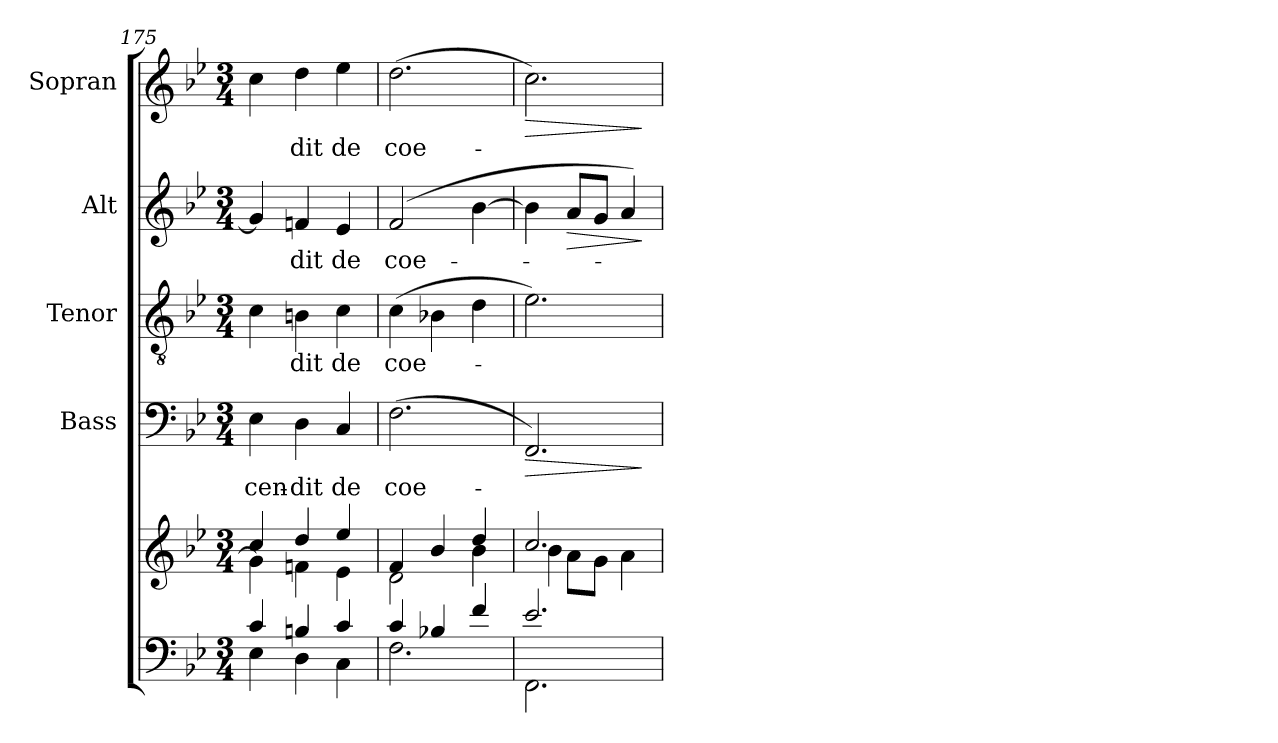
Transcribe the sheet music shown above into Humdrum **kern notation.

**kern	**kern	**kern	**text	**dynam	**kern	**text	**kern	**text	**dynam	**kern	**text	**dynam
*part5	*part5	*part4	*part4	*part4	*part3	*part3	*part2	*part2	*part2	*part1	*part1	*part1
*staff6	*staff5	*staff4	*staff4	*staff4	*staff3	*staff3	*staff2	*staff2	*staff2	*staff1	*staff1	*staff1
*	*	*I"Bass	*	*	*I"Tenor	*	*I"Alt	*	*	*I"Sopran	*	*
*	*	*I'B.	*	*	*I'T.	*	*I'A.	*	*	*I'S.	*	*
*clefF4	*clefG2	*clefF4	*	*	*clefGv2	*	*clefG2	*	*	*clefG2	*	*
*k[b-e-]	*k[b-e-]	*k[b-e-]	*	*	*k[b-e-]	*	*k[b-e-]	*	*	*k[b-e-]	*	*
*B-:	*B-:	*B-:	*	*	*B-:	*	*B-:	*	*	*B-:	*	*
*M3/4	*M3/4	*M3/4	*	*	*M3/4	*	*M3/4	*	*	*M3/4	*	*
=175	=175	=175	=175	=175	=175	=175	=175	=175	=175	=175	=175	=175
*^	*^	*	*	*	*	*	*	*	*	*	*	*
!	!	!	!	!	!LO:LY:b	!	!	!	!	!	!	!	!	!
4c/	4E-\	4cc/	4g\]	4E-\	-cen-	.	4c\	.	4g/]	.	.	4cc\	.	.
!	!	!	!	!	!LO:LY:b	!	!	!LO:LY:b	!	!LO:LY:b	!	!	!LO:LY:b	!
4Bn/	4D\	4dd/	4fn\	4D\	-dit	.	4Bn\	-dit	4fn/	-dit	.	4dd\	-dit	.
!	!	!	!	!	!LO:LY:b	!	!	!LO:LY:b	!	!LO:LY:b	!	!	!LO:LY:b	!
4c/	4C\	4ee-/	4e-\	4C/	de	.	4c\	de	4e-/	de	.	4ee-\	de	.
=176	=176	=176	=176	=176	=176	=176	=176	=176	=176	=176	=176	=176	=176	=176
!	!	!	!	!	!LO:LY:b	!	!	!LO:LY:b	!	!LO:LY:b	!	!	!LO:LY:b	!
4c/	2.F\	4f/	2d\	(>2.F\	coe-	.	(>4c\	coe-	(2f/	coe-	.	(>2.dd\	coe-	.
4B-X/	.	4b-/	.	.	.	.	4B-X\	.	.	.	.	.	.	.
4f/	.	4dd/	4b-\	.	.	.	4d\	.	[4b-\	.	.	.	.	.
=177	=177	=177	=177	=177	=177	=177	=177	=177	=177	=177	=177	=177	=177	=177
!	!	!	!	!	!	!LO:HP:b	!	!	!	!	!	!	!	!LO:HP:b
2.e-/	2.FF\	2.cc/	4b-\	2.FF/)	.	>	2.e-\)	.	4b-\]	.	.	2.cc\)	.	>
!	!	!	!	!	!	!	!	!	!	!	!LO:HP:b	!	!	!
.	.	.	8a\L	.	.	.	.	.	8a/L	.	>	.	.	.
.	.	.	8g\J	.	.	.	.	.	8g/J	.	.	.	.	.
.	.	.	4a\	.	.	.	.	.	4a/)	.	.	.	.	.
*v	*v	*	*	*	*	*	*	*	*	*	*	*	*	*
*	*v	*v	*	*	*	*	*	*	*	*	*	*	*
.	.	.	.	]	.	.	.	.	]	.	.	]
=	=	=	=	=	=	=	=	=	=	=	=	=
*-	*-	*-	*-	*-	*-	*-	*-	*-	*-	*-	*-	*-
